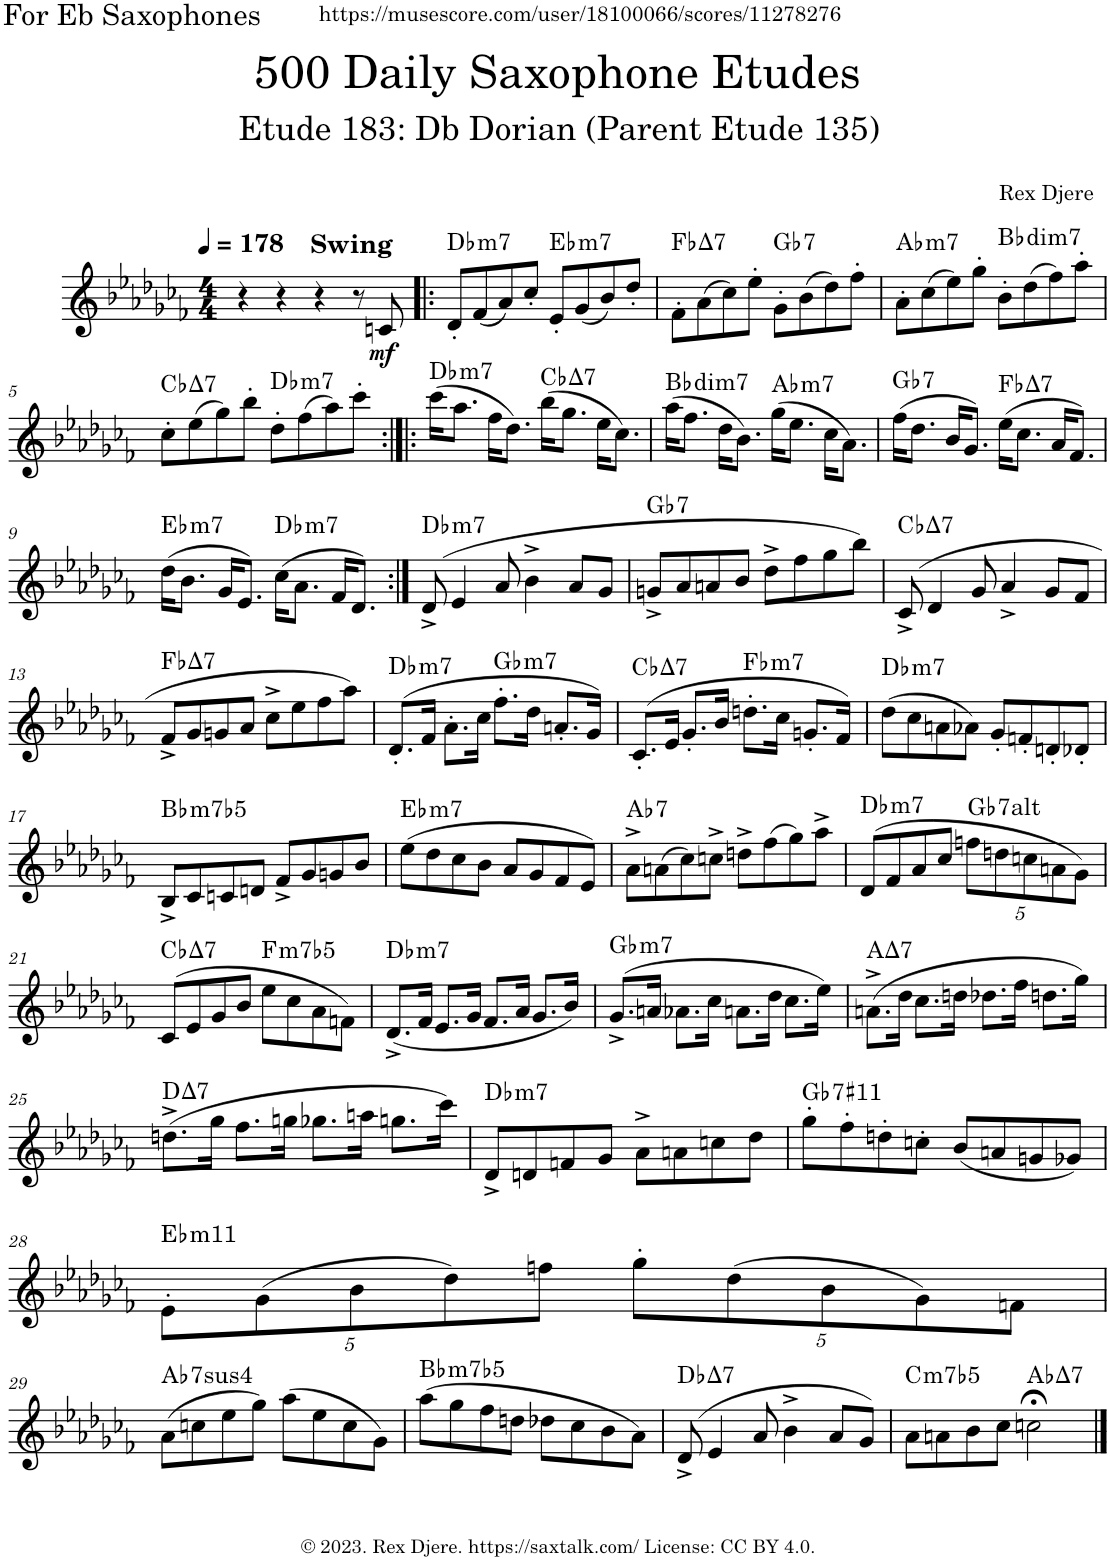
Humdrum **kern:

**kern	**dynam	**harte
*part1	*part1	*part1
*staff1	*staff1	*
*I"Alto Saxophone	*	*
*I'A. Sax.	*	*
*clefG2	*	*
*Trd5c9	*	*
*k[b-e-a-d-g-c-f-]	*	*
*M4/4	*	*
*MM178	*	*
=1	=1	=1
!LO:TX:a:B:t=Swing	!	!
4r	.	.
4r	.	.
4r	.	.
8r	.	.
!	!LO:DY:b	!
8cn/	mf	.
=2!|:	=2!|:	=2!|:
!	!	!LO:H:kt=m7
8d-'/L	.	Db:min7
(8f-/	.	.
8a-/)	.	.
8cc-'/J	.	.
!	!	!LO:H:kt=m7
8e-'/L	.	Eb:min7
(8g-/	.	.
8b-/)	.	.
8dd-'/J	.	.
=3	=3	=3
!	!	!LO:H:kt=7
8f-'\L	.	Fb:maj7
(8a-\	.	.
8cc-\)	.	.
8ee-'\J	.	.
!	!	!LO:H:kt=7
8g-'\L	.	Gb:7
(8b-\	.	.
8dd-\)	.	.
8ff-'\J	.	.
=4	=4	=4
!	!	!LO:H:kt=m7
8a-'\L	.	Ab:min7
(8cc-\	.	.
8ee-\)	.	.
8gg-'\J	.	.
!	!	!LO:H:kt=dim7
8b-'\L	.	Bb:dim7
(8dd-\	.	.
8ff-\)	.	.
8aa-'\J	.	.
!!LO:LB:g=z
=5	=5	=5
!	!	!LO:H:kt=7
8cc-'\L	.	Cb:maj7
(8ee-\	.	.
8gg-\)	.	.
8bb-'\J	.	.
!	!	!LO:H:kt=m7
8dd-'\L	.	Db:min7
(8ff-\	.	.
8aa-\)	.	.
8ccc-'\J	.	.
=6:|!|:	=6:|!|:	=6:|!|:
!	!	!LO:H:kt=m7
(16ccc-\KL	.	Db:min7
8.aa-\J	.	.
16ff-\KL	.	.
8.dd-\J)	.	.
!	!	!LO:H:kt=7
(16bb-\KL	.	Cb:maj7
8.gg-\J	.	.
16ee-\KL	.	.
8.cc-\J)	.	.
=7	=7	=7
!	!	!LO:H:kt=dim7
(16aa-\KL	.	Bb:dim7
8.ff-\J	.	.
16dd-\KL	.	.
8.b-\J)	.	.
!	!	!LO:H:kt=m7
(16gg-\KL	.	Ab:min7
8.ee-\J	.	.
16cc-\KL	.	.
8.a-\J)	.	.
=8	=8	=8
!	!	!LO:H:kt=7
(16ff-\KL	.	Gb:7
8.dd-\J	.	.
16b-/KL	.	.
8.g-/J)	.	.
!	!	!LO:H:kt=7
(16ee-\KL	.	Fb:maj7
8.cc-\J	.	.
16a-/KL	.	.
8.f-/J)	.	.
!!LO:LB:g=z
=9	=9	=9
!	!	!LO:H:kt=m7
(16dd-\KL	.	Eb:min7
8.b-\J	.	.
16g-/KL	.	.
8.e-/J)	.	.
!	!	!LO:H:kt=m7
(16cc-\KL	.	Db:min7
8.a-\J	.	.
16f-/KL	.	.
8.d-/J)	.	.
=10:|!	=10:|!	=10:|!
!	!	!LO:H:kt=m7
(8d-^/	.	Db:min7
4e-/	.	.
8a-/	.	.
4b-^\	.	.
8a-/L	.	.
8g-/J	.	.
=11	=11	=11
!	!	!LO:H:kt=7
8gn^/L	.	Gb:7
8a-/	.	.
8an/	.	.
8b-/J	.	.
8dd-^\L	.	.
8ff-\	.	.
8gg-\	.	.
8bb-\J)	.	.
=12	=12	=12
!	!	!LO:H:kt=7
(8c-^/	.	Cb:maj7
4d-/	.	.
8g-/	.	.
4a-^/	.	.
8g-/L	.	.
8f-/J	.	.
!!LO:LB:g=z
=13	=13	=13
!	!	!LO:H:kt=7
8f-^/L	.	Fb:maj7
8g-/	.	.
8gn/	.	.
8a-/J	.	.
8cc-^\L	.	.
8ee-\	.	.
8ff-\	.	.
8aa-\J)	.	.
=14	=14	=14
!	!	!LO:H:kt=m7
(8.d-'/L	.	Db:min7
16f-/Jk	.	.
8.a-'\L	.	.
16cc-\Jk	.	.
!	!	!LO:H:kt=m7
8.ff-'\L	.	Gb:min7
16dd-\Jk	.	.
8.an'/L	.	.
16g-/Jk)	.	.
=15	=15	=15
!	!	!LO:H:kt=7
(8.c-'/L	.	Cb:maj7
16e-/Jk	.	.
8.g-'/L	.	.
16b-/Jk	.	.
!	!	!LO:H:kt=m7
8.ddn'\L	.	Fb:min7
16cc-\Jk	.	.
8.gn'/L	.	.
16f-/Jk)	.	.
=16	=16	=16
!	!	!LO:H:kt=m7
(8dd-\L	.	Db:min7
8cc-\	.	.
8an\	.	.
8a-X\J)	.	.
8g-'/L	.	.
8fn'/	.	.
8dn'/	.	.
8d-X'/J	.	.
!!LO:LB:g=z
=17	=17	=17
!	!	!LO:H:kt=m7b5
8B-^/L	.	Bb:hdim7
8c-/	.	.
8cn/	.	.
8dn/J	.	.
8f-^/L	.	.
8g-/	.	.
8gn/	.	.
8b-/J	.	.
=18	=18	=18
!	!	!LO:H:kt=m7
(8ee-\L	.	Eb:min7
8dd-\	.	.
8cc-\	.	.
8b-\J	.	.
8a-/L	.	.
8g-/	.	.
8f-/	.	.
8e-/J)	.	.
=19	=19	=19
!	!	!LO:H:kt=7
8a-^\L	.	Ab:7
(8an\	.	.
8cc-\)	.	.
8ccn^\J	.	.
8ddn^\L	.	.
(8ff-\	.	.
8gg-\)	.	.
8aa-^\J	.	.
=20	=20	=20
!	!	!LO:H:kt=m7
(8d-/L	.	Db:min7
8f-/	.	.
8a-/	.	.
8cc-/J	.	.
*Xbrackettup	*	*
!	!	!LO:H:kt=7
10ffn\L	.	Gb:(3,b5,#5,b7,b9,#9)
10ddn\	.	.
10ccn\	.	.
10an\	.	.
10g-\J)	.	.
!!LO:LB:g=z
=21	=21	=21
!	!	!LO:H:kt=7
(8c-/L	.	Cb:maj7
8e-/	.	.
8g-/	.	.
8b-/J	.	.
!	!	!LO:H:kt=m7b5
8ee-\L	.	F:hdim7
8cc-\	.	.
8a-\	.	.
8fn\J)	.	.
=22	=22	=22
!	!	!LO:H:kt=m7
(8.d-^/L	.	Db:min7
16f-/Jk	.	.
8.e-/L	.	.
16g-/Jk	.	.
8.f-/L	.	.
16a-/Jk	.	.
8.g-/L	.	.
16b-/Jk)	.	.
=23	=23	=23
!	!	!LO:H:kt=m7
(8.g-^/L	.	Gb:min7
16an/Jk	.	.
8.a-X\L	.	.
16cc-\Jk	.	.
8.an\L	.	.
16dd-\Jk	.	.
8.cc-\L	.	.
16ee-\Jk)	.	.
=24	=24	=24
!	!	!LO:H:kt=7
(8.an^\L	.	A:maj7
16dd-\Jk	.	.
8.cc-\L	.	.
16ddn\Jk	.	.
8.dd-X\L	.	.
16ff-\Jk	.	.
8.ddn\L	.	.
16gg-\Jk)	.	.
!!LO:LB:g=z
=25	=25	=25
!	!	!LO:H:kt=7
(8.ddn^\L	.	D:maj7
16gg-\Jk	.	.
8.ff-\L	.	.
16ggn\Jk	.	.
8.gg-X\L	.	.
16aan\Jk	.	.
8.ggn\L	.	.
16ccc-\Jk)	.	.
=26	=26	=26
!	!	!LO:H:kt=m7
8d-^/L	.	Db:min7
8dn/	.	.
8fn/	.	.
8g-/J	.	.
8a-^\L	.	.
8an\	.	.
8ccn\	.	.
8dd-\J	.	.
=27	=27	=27
!	!	!LO:H:kt=7
8gg-'\L	.	Gb:7(#11)
8ff-'\	.	.
8ddn'\	.	.
8ccn'\J	.	.
(8b-/L	.	.
8an/	.	.
8gn/	.	.
8g-X/J)	.	.
!!LO:LB:g=z
=28	=28	=28
!	!	!LO:H:kt=m11
10e-'\L	.	Eb:min9(11)
(10g-\	.	.
10b-\	.	.
10dd-\)	.	.
10ffn\J	.	.
10gg-'\L	.	.
(10dd-\	.	.
10b-\	.	.
10g-\)	.	.
10fn\J	.	.
!!LO:LB:g=z
=29	=29	=29
!	!	!LO:H:kt=74
(8a-\L	.	Ab:sus4(7)
8ccn\	.	.
8ee-\	.	.
8gg-\J)	.	.
(8aa-\L	.	.
8ee-\	.	.
8cc\	.	.
8g-\J)	.	.
=30	=30	=30
!	!	!LO:H:kt=m7b5
(8aa-\L	.	Bb:hdim7
8gg-\	.	.
8ff-\	.	.
8ddn\J	.	.
8dd-X\L	.	.
8cc-\	.	.
8b-\	.	.
8a-\J)	.	.
=31	=31	=31
!	!	!LO:H:kt=7
(8d-^/	.	Db:maj7
4e-/	.	.
8a-/	.	.
4b-^\	.	.
8a-/L	.	.
8g-/J)	.	.
=32	=32	=32
!	!	!LO:H:kt=m7b5
8a-\L	.	C:hdim7
8an\	.	.
8b-\	.	.
8cc-\J	.	.
!	!	!LO:H:kt=7
2ccn;<\	.	Ab:maj7
==	==	==
*-	*-	*-
